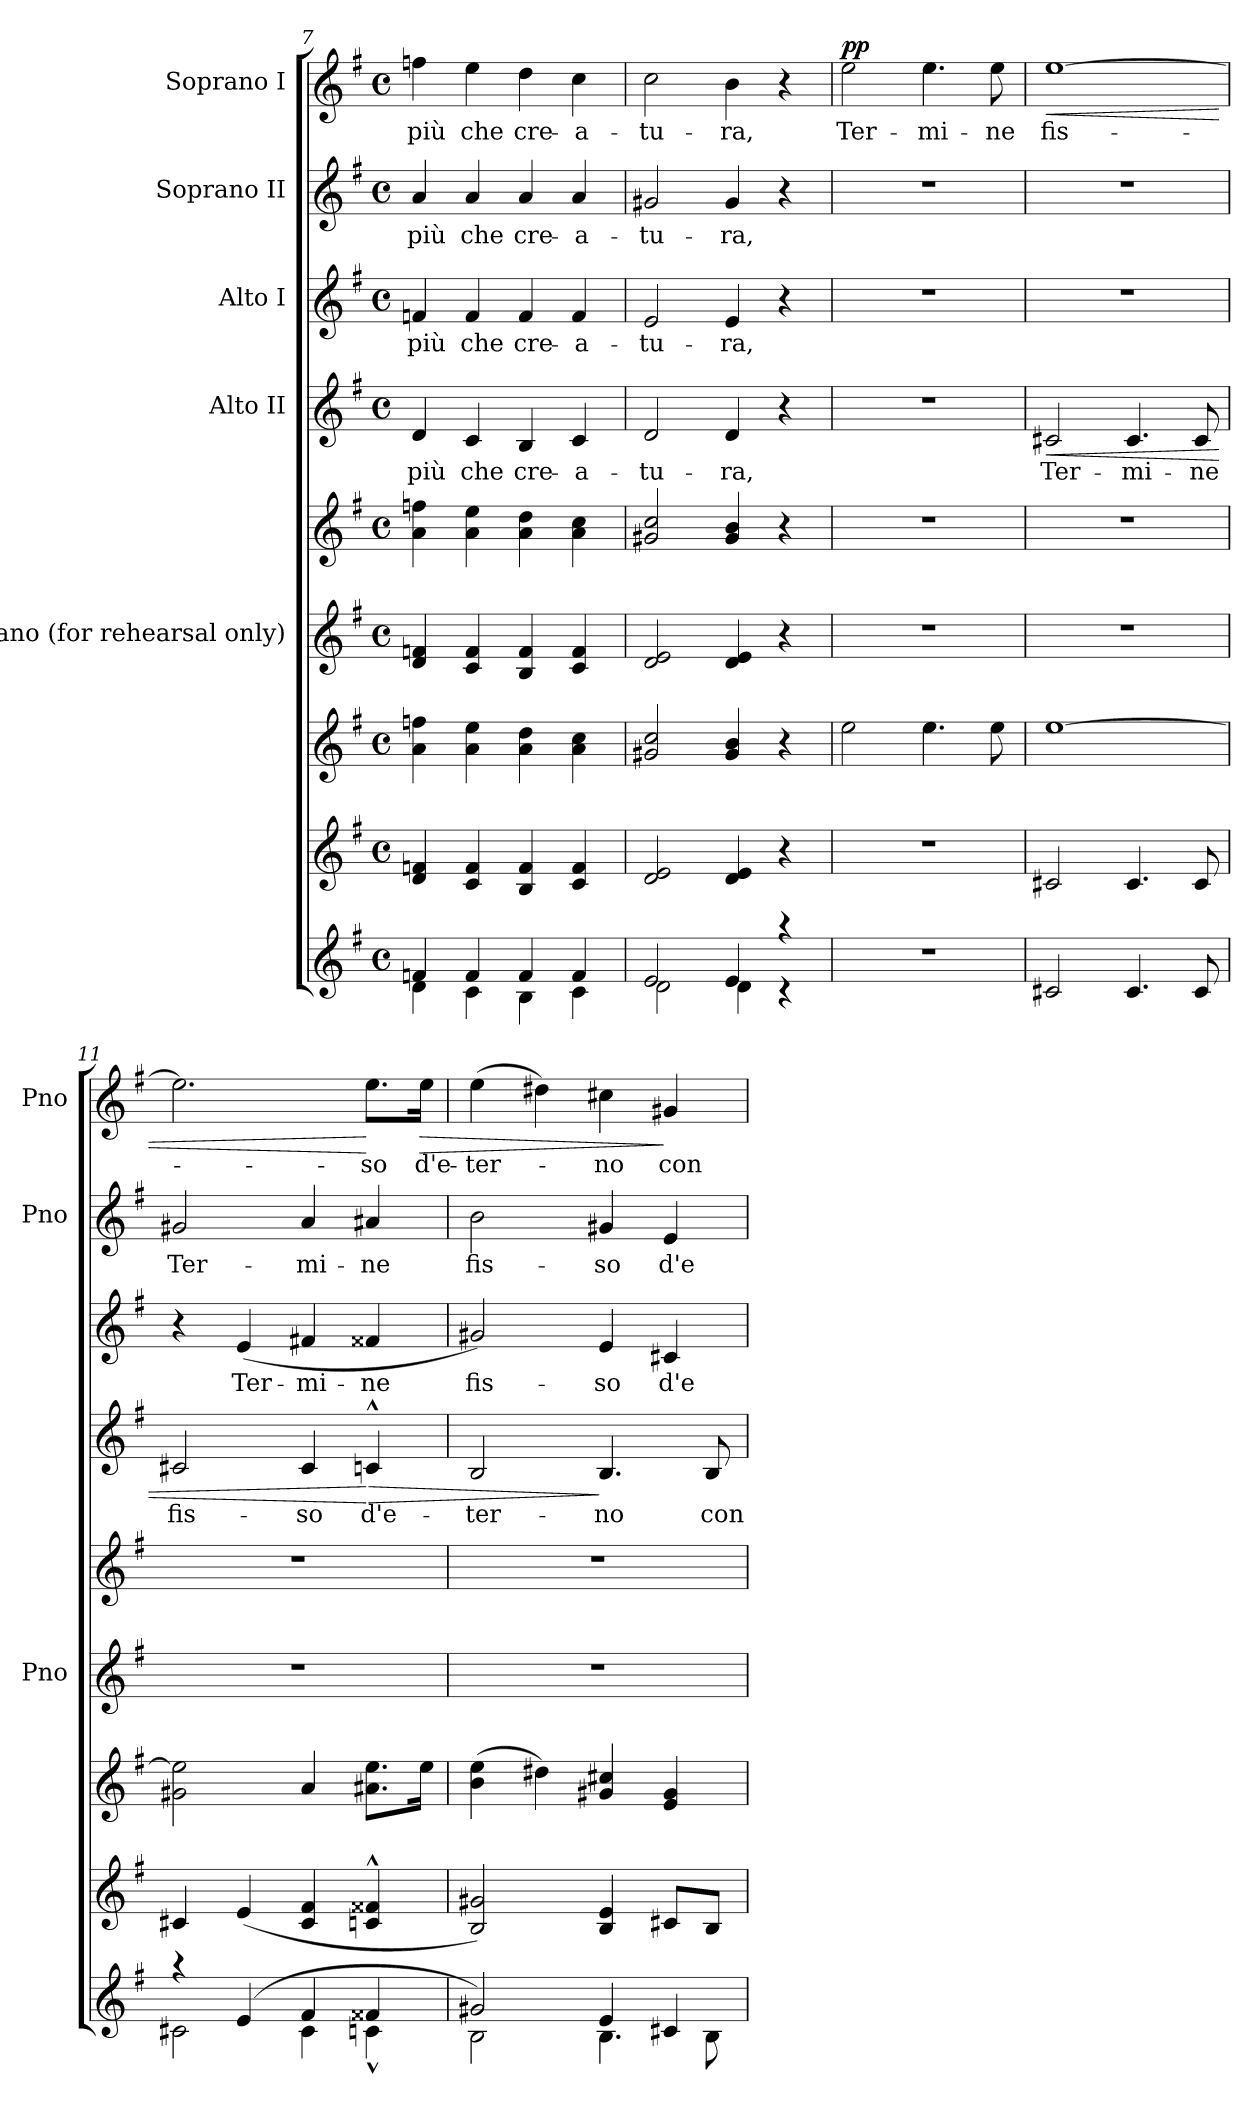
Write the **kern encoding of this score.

**kern	**kern	**kern	**kern	**kern	**kern	**text	**dynam	**kern	**text	**kern	**text	**kern	**text	**dynam
*part8	*part7	*part6	*part5	*part5	*part4	*part4	*part4	*part3	*part3	*part2	*part2	*part1	*part1	*part1
*staff9	*staff8	*staff7	*staff6	*staff5	*staff4	*staff4	*staff4	*staff3	*staff3	*staff2	*staff2	*staff1	*staff1	*staff1
*	*	*	*I"Piano  (for rehearsal only)	*	*I"Alto II	*	*	*I"Alto I	*	*I"Soprano II	*	*I"Soprano I	*	*
*	*	*	*I'Pno	*	*	*	*	*	*	*I'Pno	*	*I'Pno	*	*
!!LO:PB:g=z
*clefG2	*clefG2	*clefG2	*clefG2	*clefG2	*clefG2	*	*	*clefG2	*	*clefG2	*	*clefG2	*	*
*k[f#]	*k[f#]	*k[f#]	*k[f#]	*k[f#]	*k[f#]	*	*	*k[f#]	*	*k[f#]	*	*k[f#]	*	*
*G:	*G:	*G:	*G:	*G:	*G:	*	*	*G:	*	*G:	*	*G:	*	*
*M4/4	*M4/4	*M4/4	*M4/4	*M4/4	*M4/4	*	*	*M4/4	*	*M4/4	*	*M4/4	*	*
*met(c)	*met(c)	*met(c)	*met(c)	*met(c)	*met(c)	*	*	*met(c)	*	*met(c)	*	*met(c)	*	*
=7	=7	=7	=7	=7	=7	=7	=7	=7	=7	=7	=7	=7	=7	=7
*^	*	*	*	*	*	*	*	*	*	*	*	*	*	*
!	!	!	!	!	!	!	!LO:LY:b	!	!	!LO:LY:b	!	!LO:LY:b	!	!LO:LY:b	!
4fn/	4d\	4d/ 4fn/	4a\ 4ffn\	4d/ 4fn/	4a\ 4ffn\	4d/	più	.	4fn/	più	4a/	più	4ffn\	più	.
!	!	!	!	!	!	!	!LO:LY:b	!	!	!LO:LY:b	!	!LO:LY:b	!	!LO:LY:b	!
4f/	4c\	4c/ 4f/	4a\ 4ee\	4c/ 4f/	4a\ 4ee\	4c/	che	.	4f/	che	4a/	che	4ee\	che	.
!	!	!	!	!	!	!	!LO:LY:b	!	!	!LO:LY:b	!	!LO:LY:b	!	!LO:LY:b	!
4f/	4B\	4B/ 4f/	4a\ 4dd\	4B/ 4f/	4a\ 4dd\	4B/	cre-	.	4f/	cre-	4a/	cre-	4dd\	cre-	.
!	!	!	!	!	!	!	!LO:LY:b	!	!	!LO:LY:b	!	!LO:LY:b	!	!LO:LY:b	!
4f/	4c\	4c/ 4f/	4a\ 4cc\	4c/ 4f/	4a\ 4cc\	4c/	-a-	.	4f/	-a-	4a/	-a-	4cc\	-a-	.
=8	=8	=8	=8	=8	=8	=8	=8	=8	=8	=8	=8	=8	=8	=8	=8
!	!	!	!	!	!	!	!LO:LY:b	!	!	!LO:LY:b	!	!LO:LY:b	!	!LO:LY:b	!
2e/	2d\	2d/ 2e/	2g#X/ 2cc/	2d/ 2e/	2g#X/ 2cc/	2d/	-tu-	.	2e/	-tu-	2g#X/	-tu-	2cc\	-tu-	.
!	!	!	!	!	!	!	!LO:LY:b	!	!	!LO:LY:b	!	!LO:LY:b	!	!LO:LY:b	!
4e/	4d\	4d/ 4e/	4g#/ 4b/	4d/ 4e/	4g#/ 4b/	4d/	-ra,	.	4e/	-ra,	4g#/	-ra,	4b\	-ra,	.
4raa	4rc	4r	4r	4r	4r	4r	.	.	4r	.	4r	.	4r	.	.
=9	=9	=9	=9	=9	=9	=9	=9	=9	=9	=9	=9	=9	=9	=9	=9
!	!	!	!	!	!	!	!	!	!	!	!	!	!	!LO:LY:b	!LO:DY:b
*v	*v	*	*	*	*	*	*	*	*	*	*	*	*	*	*
1r	1r	2ee\	1r	1r	1r	.	.	1r	.	1r	.	2ee\	Ter-	pp
!	!	!	!	!	!	!	!	!	!	!	!	!	!LO:LY:b	!
.	.	4.ee\	.	.	.	.	.	.	.	.	.	4.ee\	-mi-	.
!	!	!	!	!	!	!	!	!	!	!	!	!	!LO:LY:b	!
.	.	8ee\	.	.	.	.	.	.	.	.	.	8ee\	-ne	.
=10	=10	=10	=10	=10	=10	=10	=10	=10	=10	=10	=10	=10	=10	=10
*^	*	*	*	*	*	*	*	*	*	*	*	*	*	*
!	!	!	!	!	!	!	!LO:LY:b	!LO:HP:b	!	!	!	!	!	!LO:LY:b	!LO:HP:b
1ryy	2c#X/	2c#X/	[1ee	1r	1r	2c#X/	Ter-	<	1r	.	1r	.	[1ee	fis-	<
!	!	!	!	!	!	!	!LO:LY:b	!	!	!	!	!	!	!	!
.	4.c#/	4.c#/	.	.	.	4.c#/	-mi-	.	.	.	.	.	.	.	.
!	!	!	!	!	!	!	!LO:LY:b	!	!	!	!	!	!	!	!
.	8c#/	8c#/	.	.	.	8c#/	-ne	.	.	.	.	.	.	.	.
=11	=11	=11	=11	=11	=11	=11	=11	=11	=11	=11	=11	=11	=11	=11	=11
!	!	!	!	!	!	!	!LO:LY:b	!	!	!	!	!LO:LY:b	!	!	!
4raa	2c#X\	4c#X/	2g#X\ 2ee\]	1r	1r	2c#X/	fis-	.	4r	.	2g#X/	Ter-	2.ee\]	.	.
!	!	!	!	!	!	!	!	!	!	!LO:LY:b	!	!	!	!	!
(>4e/	.	(<4e/	.	.	.	.	.	.	(<4e/	Ter-	.	.	.	.	.
!	!	!	!	!	!	!	!LO:LY:b	!	!	!LO:LY:b	!	!LO:LY:b	!	!	!
4f#/	4c#\	4c#/ 4f#/	4a/	.	.	4c#/	-so	.	4f#X/	-mi-	4a/	-mi-	.	.	.
!	!	!	!	!	!	!	!LO:LY:b	!LO:HP:n=1:b	!	!LO:LY:b	!	!LO:LY:b	!	!LO:LY:b	!
4f##X/	4cn^^\	4cn/^^ 4f##X/^^	8.a#X\ 8.ee\L	.	.	4cn^^/	d'e-	[ >	4f##X/	-ne	4a#X/	-ne	8.ee\L	-so	[
!	!	!	!	!	!	!	!	!	!	!	!	!	!	!LO:LY:b	!LO:HP:b
.	.	.	16ee\Jk	.	.	.	.	.	.	.	.	.	16ee\Jk	d'e-	>
=12	=12	=12	=12	=12	=12	=12	=12	=12	=12	=12	=12	=12	=12	=12	=12
!	!	!	!	!	!	!	!LO:LY:b	!	!	!LO:LY:b	!	!LO:LY:b	!	!LO:LY:b	!
2g#X/)	2B\	2B/ 2g#X/)	(>4b\ 4ee\	1r	1r	2B/	-ter-	.	2g#X/)	fis-	2b\	fis-	(>4ee\	-ter-	.
.	.	.	4dd#X\)	.	.	.	.	.	.	.	.	.	4dd#X\)	.	.
!	!	!	!	!	!	!	!LO:LY:b	!	!	!LO:LY:b	!	!LO:LY:b	!	!LO:LY:b	!
4e/	4.B\	4B/ 4e/	4g#X/ 4cc#X/	.	.	4.B/	-no	]	4e/	-so	4g#X/	-so	4cc#X\	-no	.
!	!	!	!	!	!	!	!	!	!	!LO:LY:b	!	!LO:LY:b	!	!LO:LY:b	!
4c#X/	.	8c#X/L	4e/ 4g#/	.	.	.	.	.	4c#X/	d'e-	4e/	d'e-	4g#X/	con-	]
!	!	!	!	!	!	!	!LO:LY:b	!	!	!	!	!	!	!	!
.	8B\	8B/J	.	.	.	8B/	con-	.	.	.	.	.	.	.	.
*v	*v	*	*	*	*	*	*	*	*	*	*	*	*	*	*
=	=	=	=	=	=	=	=	=	=	=	=	=	=	=
*-	*-	*-	*-	*-	*-	*-	*-	*-	*-	*-	*-	*-	*-	*-
